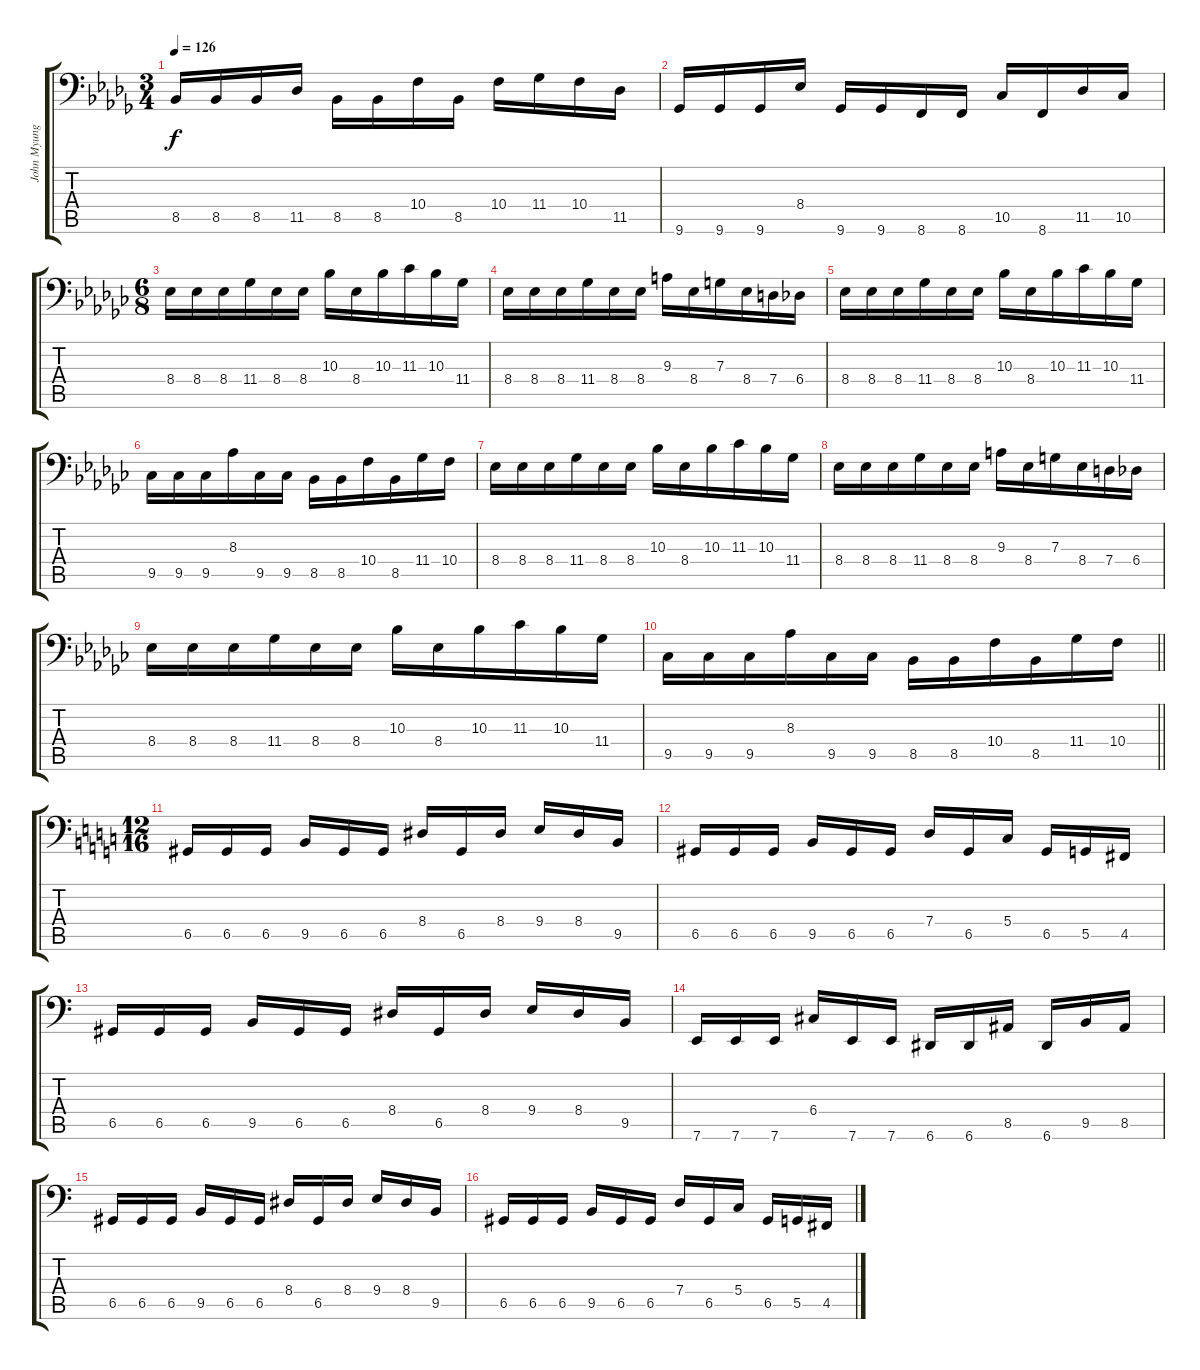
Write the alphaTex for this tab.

\track ("John Myung" "John Myung") {instrument electricbassfinger}
\staff {score tabs}
\tuning (Bb2 F2 C2 G1 D1 A0) {hide}
\ts (3 4)
\tempo 126
\clef f4
\ks bbminor
8.5.16{dy f} 8.5.16 8.5.16 11.5.16 8.5.16 8.5.16 10.4.16 8.5.16 10.4.16 11.4.16 10.4.16 11.5.16 |
9.6.16 9.6.16 9.6.16 8.4.16 9.6.16 9.6.16 8.6.16 8.6.16 10.5.16 8.6.16 11.5.16 10.5.16 |
\ts (6 8)
\ks ebminor
8.4.16 8.4.16 8.4.16 11.4.16 8.4.16 8.4.16 10.3.16 8.4.16 10.3.16 11.3.16 10.3.16 11.4.16 |
8.4.16 8.4.16 8.4.16 11.4.16 8.4.16 8.4.16 9.3.16 8.4.16 7.3.16 8.4.16 7.4.16 6.4.16 |
8.4.16 8.4.16 8.4.16 11.4.16 8.4.16 8.4.16 10.3.16 8.4.16 10.3.16 11.3.16 10.3.16 11.4.16 |
9.5.16 9.5.16 9.5.16 8.3.16 9.5.16 9.5.16 8.5.16 8.5.16 10.4.16 8.5.16 11.4.16 10.4.16 |
8.4.16 8.4.16 8.4.16 11.4.16 8.4.16 8.4.16 10.3.16 8.4.16 10.3.16 11.3.16 10.3.16 11.4.16 |
8.4.16 8.4.16 8.4.16 11.4.16 8.4.16 8.4.16 9.3.16 8.4.16 7.3.16 8.4.16 7.4.16 6.4.16 |
8.4.16 8.4.16 8.4.16 11.4.16 8.4.16 8.4.16 10.3.16 8.4.16 10.3.16 11.3.16 10.3.16 11.4.16 |
\barLineRight lightlight
9.5.16 9.5.16 9.5.16 8.3.16 9.5.16 9.5.16 8.5.16 8.5.16 10.4.16 8.5.16 11.4.16 10.4.16 |
\ts (12 16)
\ks c
6.5.16 6.5.16 6.5.16 9.5.16 6.5.16 6.5.16 8.4.16 6.5.16 8.4.16 9.4.16 8.4.16 9.5.16 |
6.5.16 6.5.16 6.5.16 9.5.16 6.5.16 6.5.16 7.4.16 6.5.16 5.4.16 6.5.16 5.5.16 4.5.16 |
6.5.16 6.5.16 6.5.16 9.5.16 6.5.16 6.5.16 8.4.16 6.5.16 8.4.16 9.4.16 8.4.16 9.5.16 |
7.6.16 7.6.16 7.6.16 6.4.16 7.6.16 7.6.16 6.6.16 6.6.16 8.5.16 6.6.16 9.5.16 8.5.16 |
6.5.16 6.5.16 6.5.16 9.5.16 6.5.16 6.5.16 8.4.16 6.5.16 8.4.16 9.4.16 8.4.16 9.5.16 |
6.5.16 6.5.16 6.5.16 9.5.16 6.5.16 6.5.16 7.4.16 6.5.16 5.4.16 6.5.16 5.5.16 4.5.16
